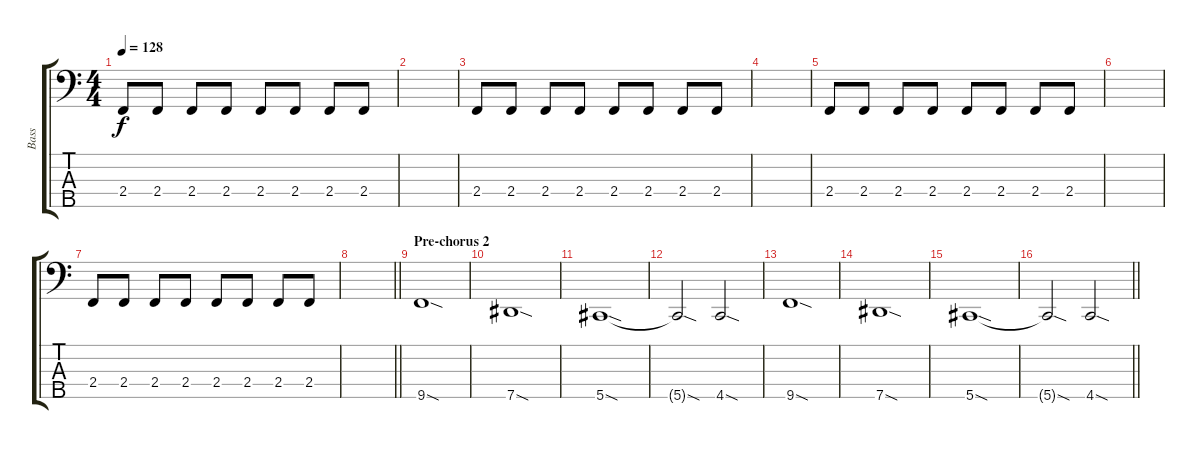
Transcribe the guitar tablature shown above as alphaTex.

\track ("Bass" "Bass") {instrument electricbassfinger}
\staff {score tabs}
\tuning (Gb2 Db2 Ab1 Eb1 Ab0) {hide}
\ts (4 4)
\tempo 128
\clef f4
\ks c
2.4.8{dy f} 2.4.8 2.4.8 2.4.8 2.4.8 2.4.8 2.4.8 2.4.8 |
|
2.4.8 2.4.8 2.4.8 2.4.8 2.4.8 2.4.8 2.4.8 2.4.8 |
|
2.4.8 2.4.8 2.4.8 2.4.8 2.4.8 2.4.8 2.4.8 2.4.8 |
|
2.4.8 2.4.8 2.4.8 2.4.8 2.4.8 2.4.8 2.4.8 2.4.8 |
\barLineRight lightlight
|
\section ("" "Pre-chorus 2")
9.5{sod}.1 |
7.5{sod}.1 |
5.5{sod}.1 |
5.5{sod t}.2 4.5{sod}.2 |
9.5{sod}.1 |
7.5{sod}.1 |
5.5{sod}.1 |
\barLineRight lightlight
5.5{sod t}.2 4.5{sod}.2
